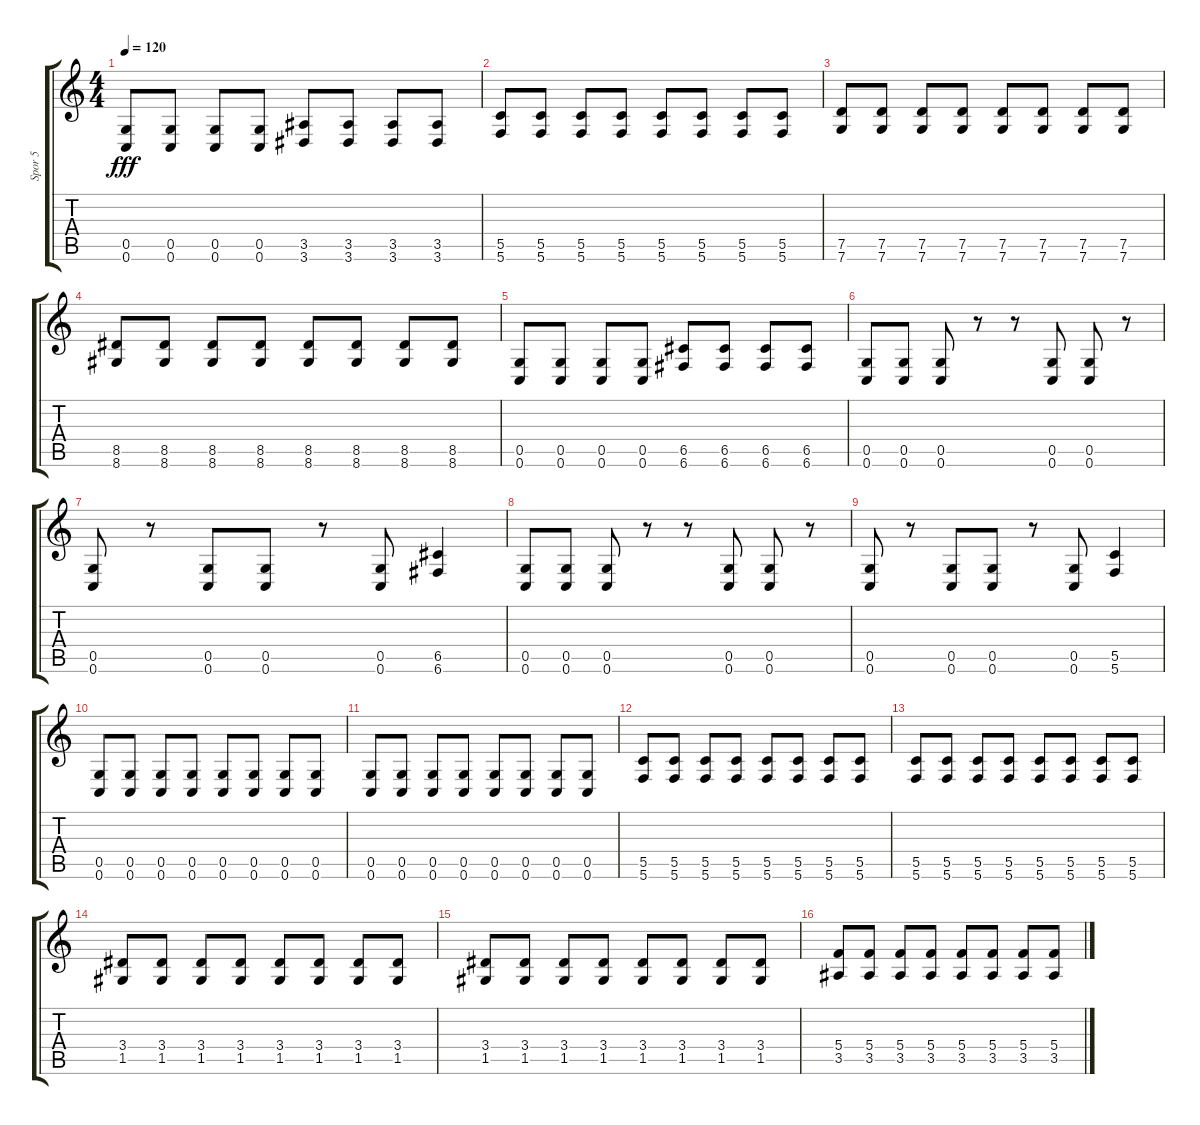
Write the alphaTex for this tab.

\track ("Spor 5" "Spor 5") {instrument distortionguitar}
\staff {score tabs}
\tuning (D4 A3 F3 C3 G2 C2) {hide}
\ts (4 4)
\tempo 120
\clef g2
\ks c
(0.5 0.6).8{dy fff} (0.5 0.6).8 (0.5 0.6).8 (0.5 0.6).8 (3.5 3.6).8 (3.5 3.6).8 (3.5 3.6).8 (3.5 3.6).8 |
(5.5 5.6).8 (5.5 5.6).8 (5.5 5.6).8 (5.5 5.6).8 (5.5 5.6).8 (5.5 5.6).8 (5.5 5.6).8 (5.5 5.6).8 |
(7.5 7.6).8 (7.5 7.6).8 (7.5 7.6).8 (7.5 7.6).8 (7.5 7.6).8 (7.5 7.6).8 (7.5 7.6).8 (7.5 7.6).8 |
(8.5 8.6).8 (8.5 8.6).8 (8.5 8.6).8 (8.5 8.6).8 (8.5 8.6).8 (8.5 8.6).8 (8.5 8.6).8 (8.5 8.6).8 |
(0.5 0.6).8 (0.5 0.6).8 (0.5 0.6).8 (0.5 0.6).8 (6.5 6.6).8 (6.5 6.6).8 (6.5 6.6).8 (6.5 6.6).8 |
(0.5 0.6).8 (0.5 0.6).8 (0.5 0.6).8 r.8 r.8 (0.5 0.6).8 (0.5 0.6).8 r.8 |
(0.5 0.6).8 r.8 (0.5 0.6).8 (0.5 0.6).8 r.8 (0.5 0.6).8 (6.5 6.6).4 |
(0.5 0.6).8 (0.5 0.6).8 (0.5 0.6).8 r.8 r.8 (0.5 0.6).8 (0.5 0.6).8 r.8 |
(0.5 0.6).8 r.8 (0.5 0.6).8 (0.5 0.6).8 r.8 (0.5 0.6).8 (5.5 5.6).4 |
(0.5 0.6).8 (0.5 0.6).8 (0.5 0.6).8 (0.5 0.6).8 (0.5 0.6).8 (0.5 0.6).8 (0.5 0.6).8 (0.5 0.6).8 |
(0.5 0.6).8 (0.5 0.6).8 (0.5 0.6).8 (0.5 0.6).8 (0.5 0.6).8 (0.5 0.6).8 (0.5 0.6).8 (0.5 0.6).8 |
(5.5 5.6).8 (5.5 5.6).8 (5.5 5.6).8 (5.5 5.6).8 (5.5 5.6).8 (5.5 5.6).8 (5.5 5.6).8 (5.5 5.6).8 |
(5.5 5.6).8 (5.5 5.6).8 (5.5 5.6).8 (5.5 5.6).8 (5.5 5.6).8 (5.5 5.6).8 (5.5 5.6).8 (5.5 5.6).8 |
(3.4 1.5).8 (3.4 1.5).8 (3.4 1.5).8 (3.4 1.5).8 (3.4 1.5).8 (3.4 1.5).8 (3.4 1.5).8 (3.4 1.5).8 |
(3.4 1.5).8 (3.4 1.5).8 (3.4 1.5).8 (3.4 1.5).8 (3.4 1.5).8 (3.4 1.5).8 (3.4 1.5).8 (3.4 1.5).8 |
(5.4 3.5).8 (5.4 3.5).8 (5.4 3.5).8 (5.4 3.5).8 (5.4 3.5).8 (5.4 3.5).8 (5.4 3.5).8 (5.4 3.5).8
